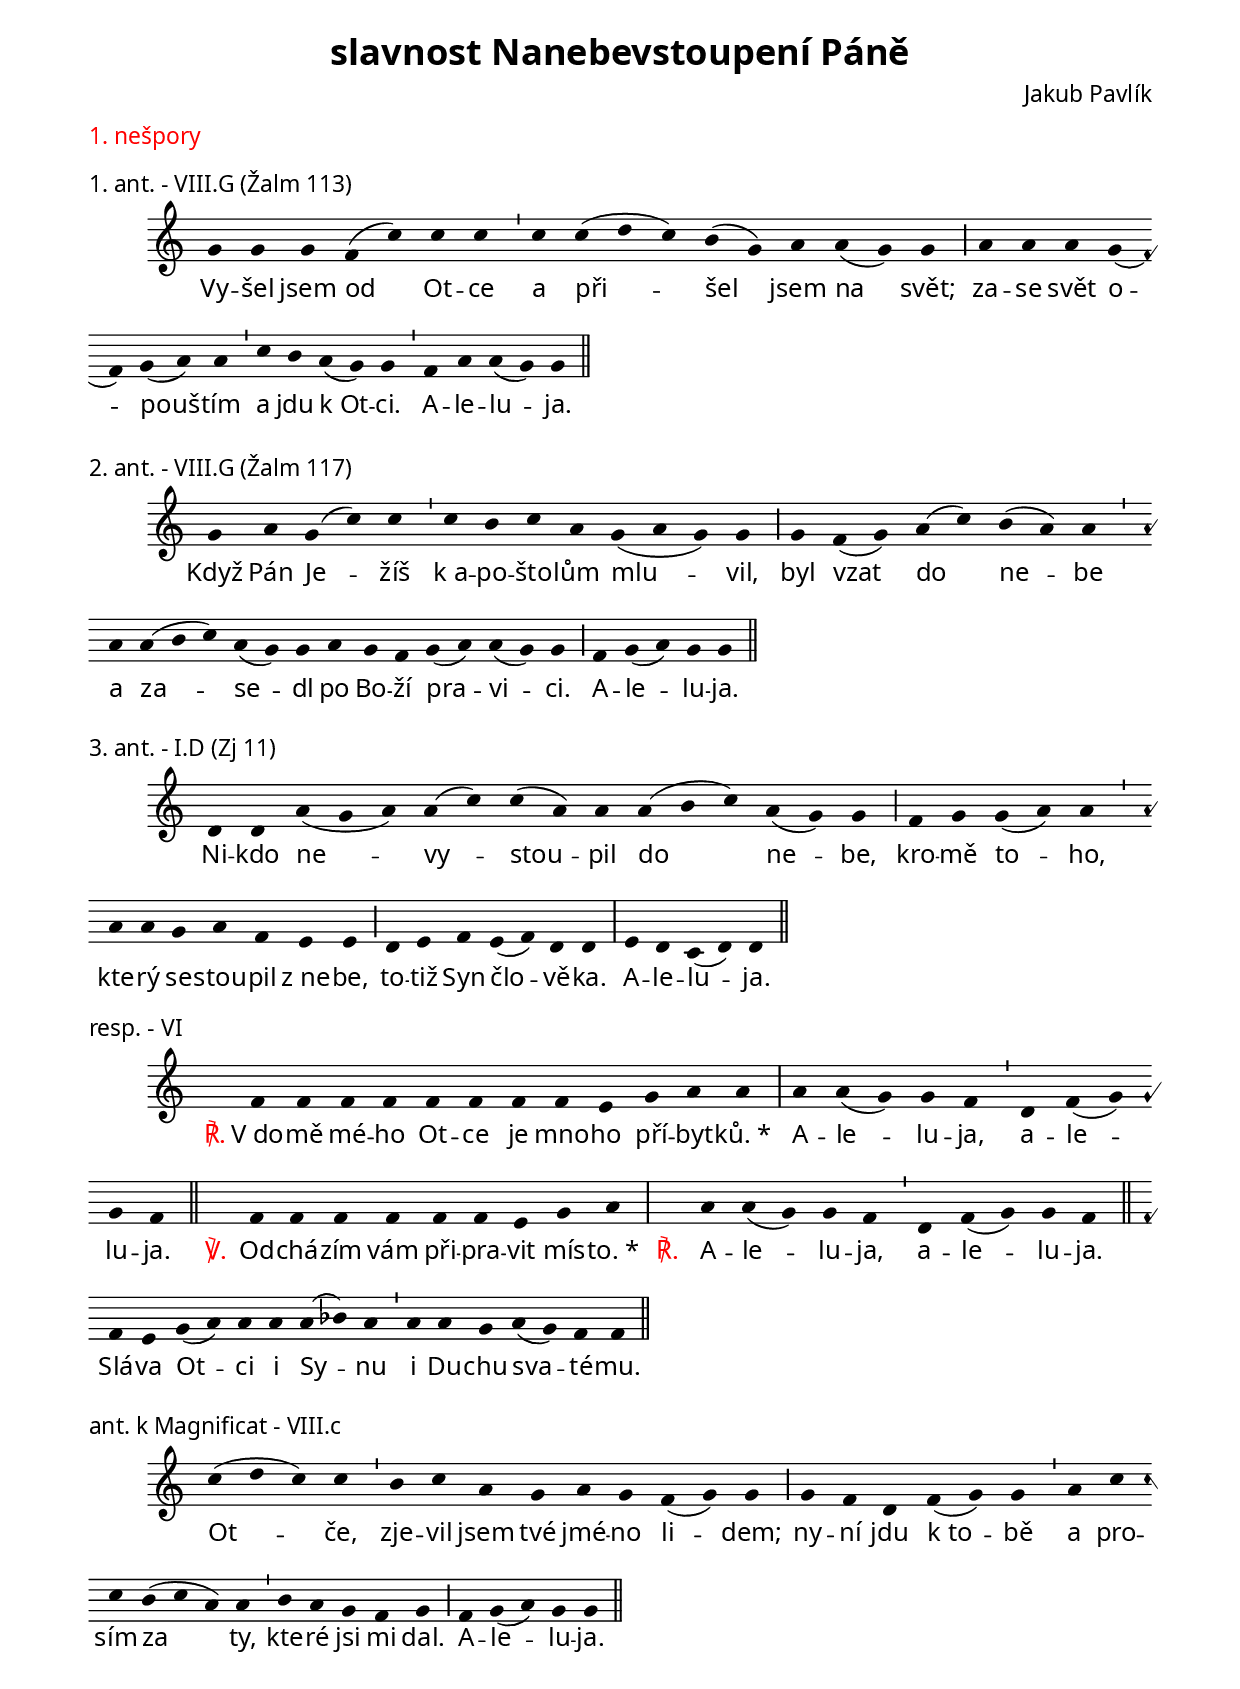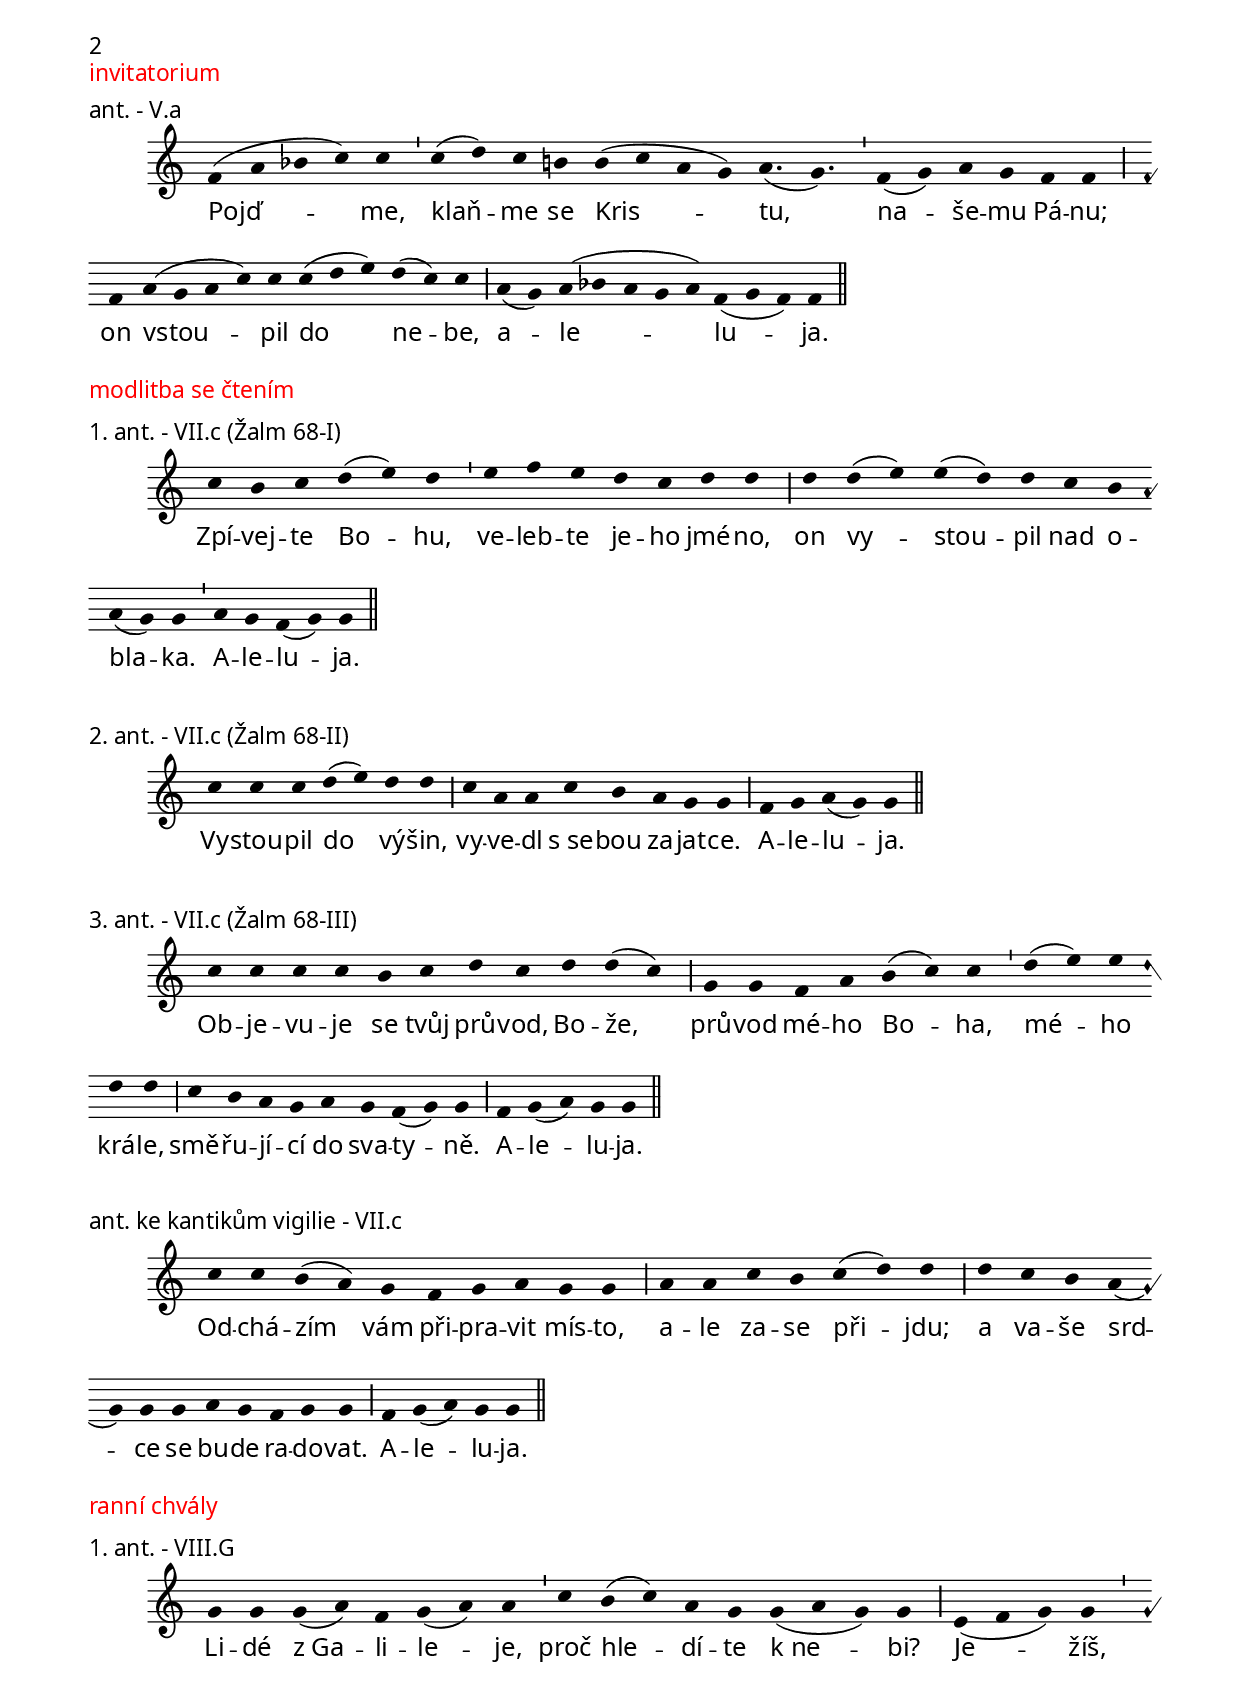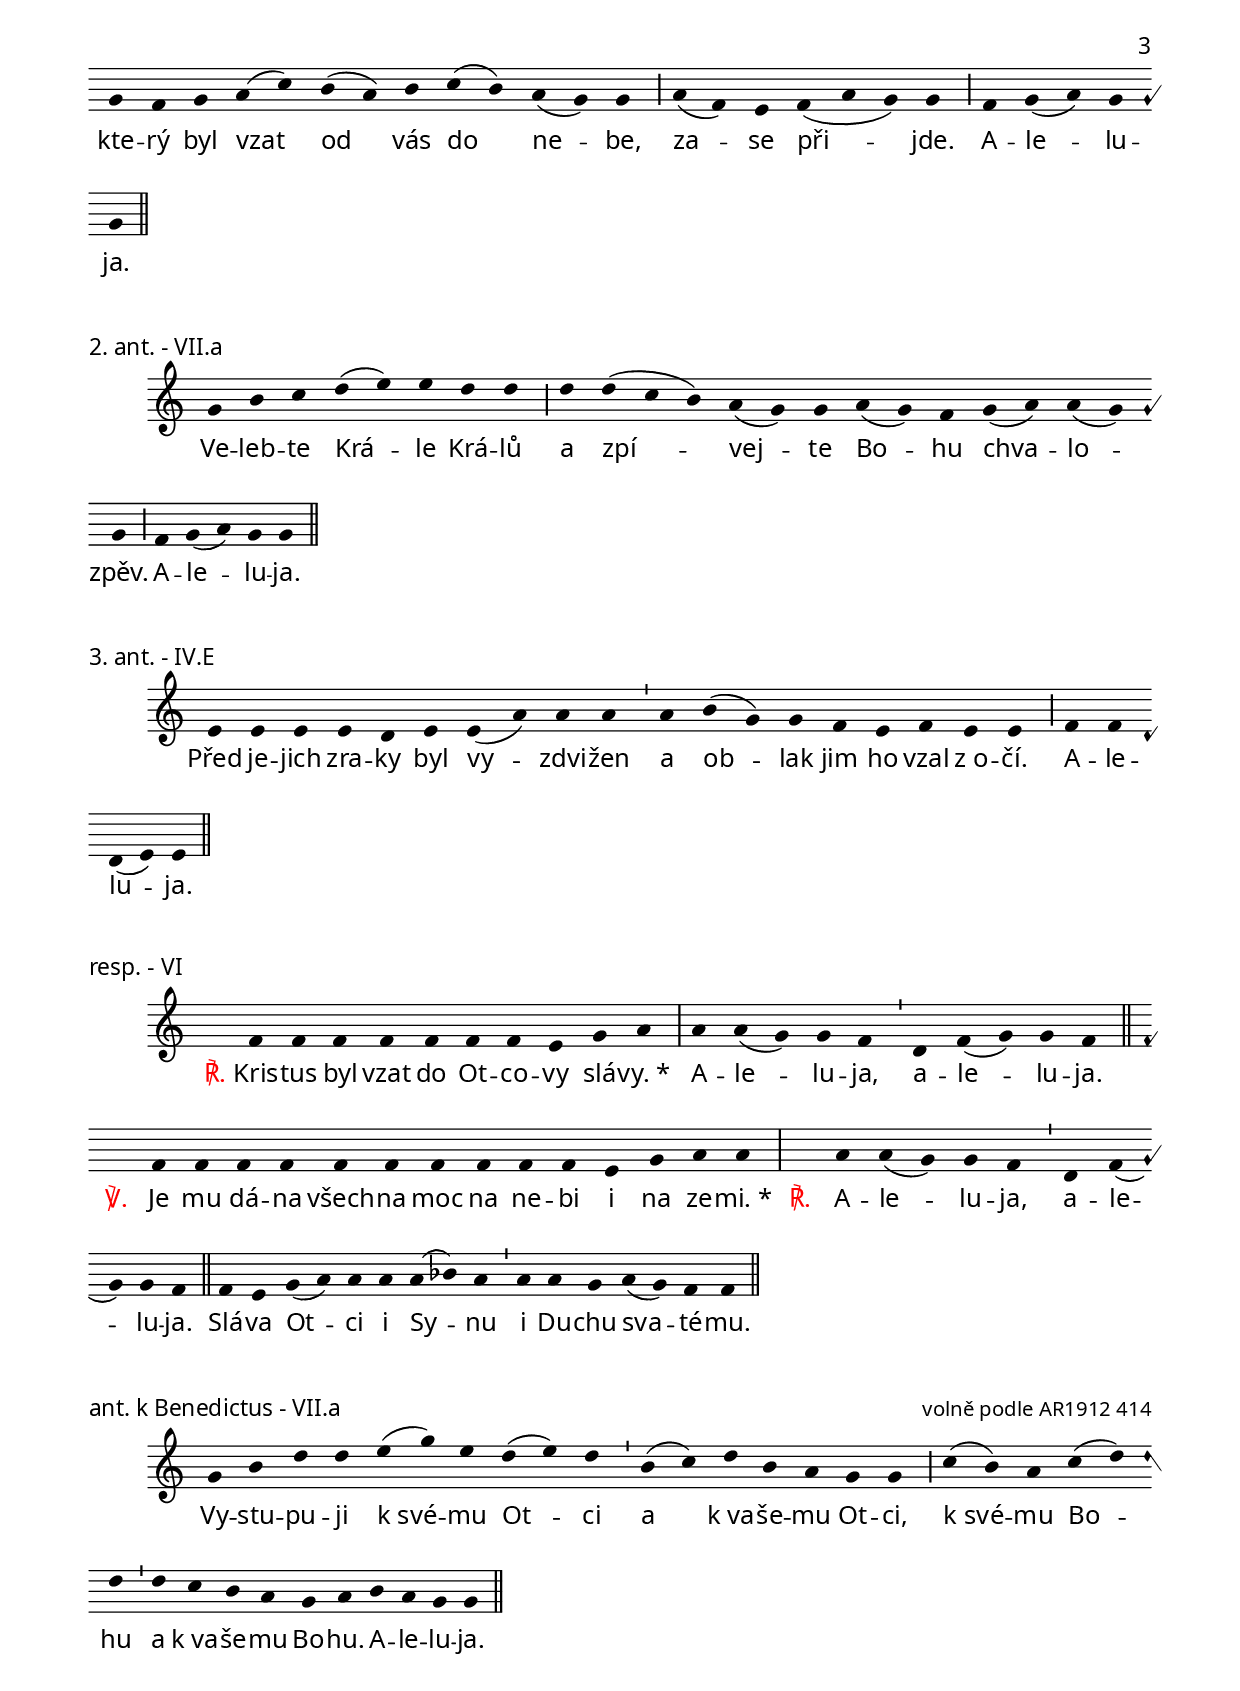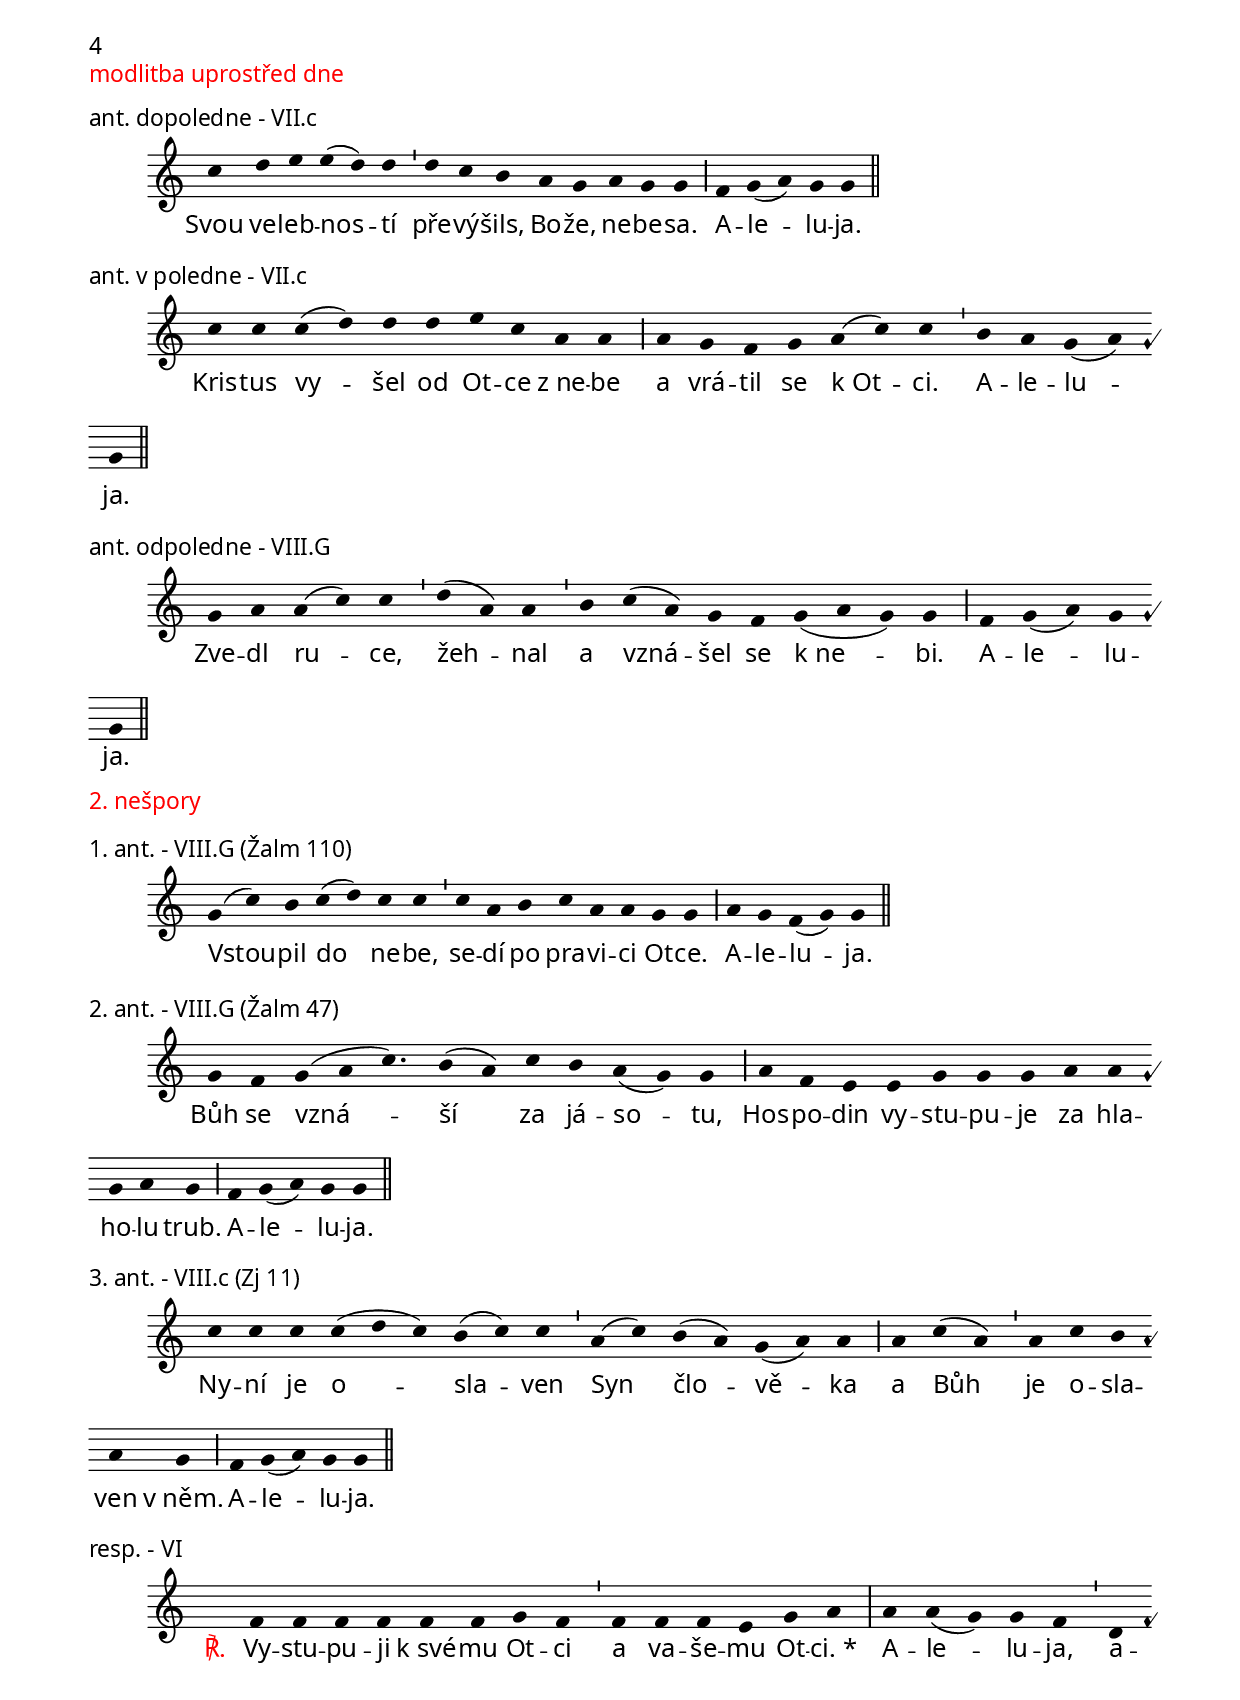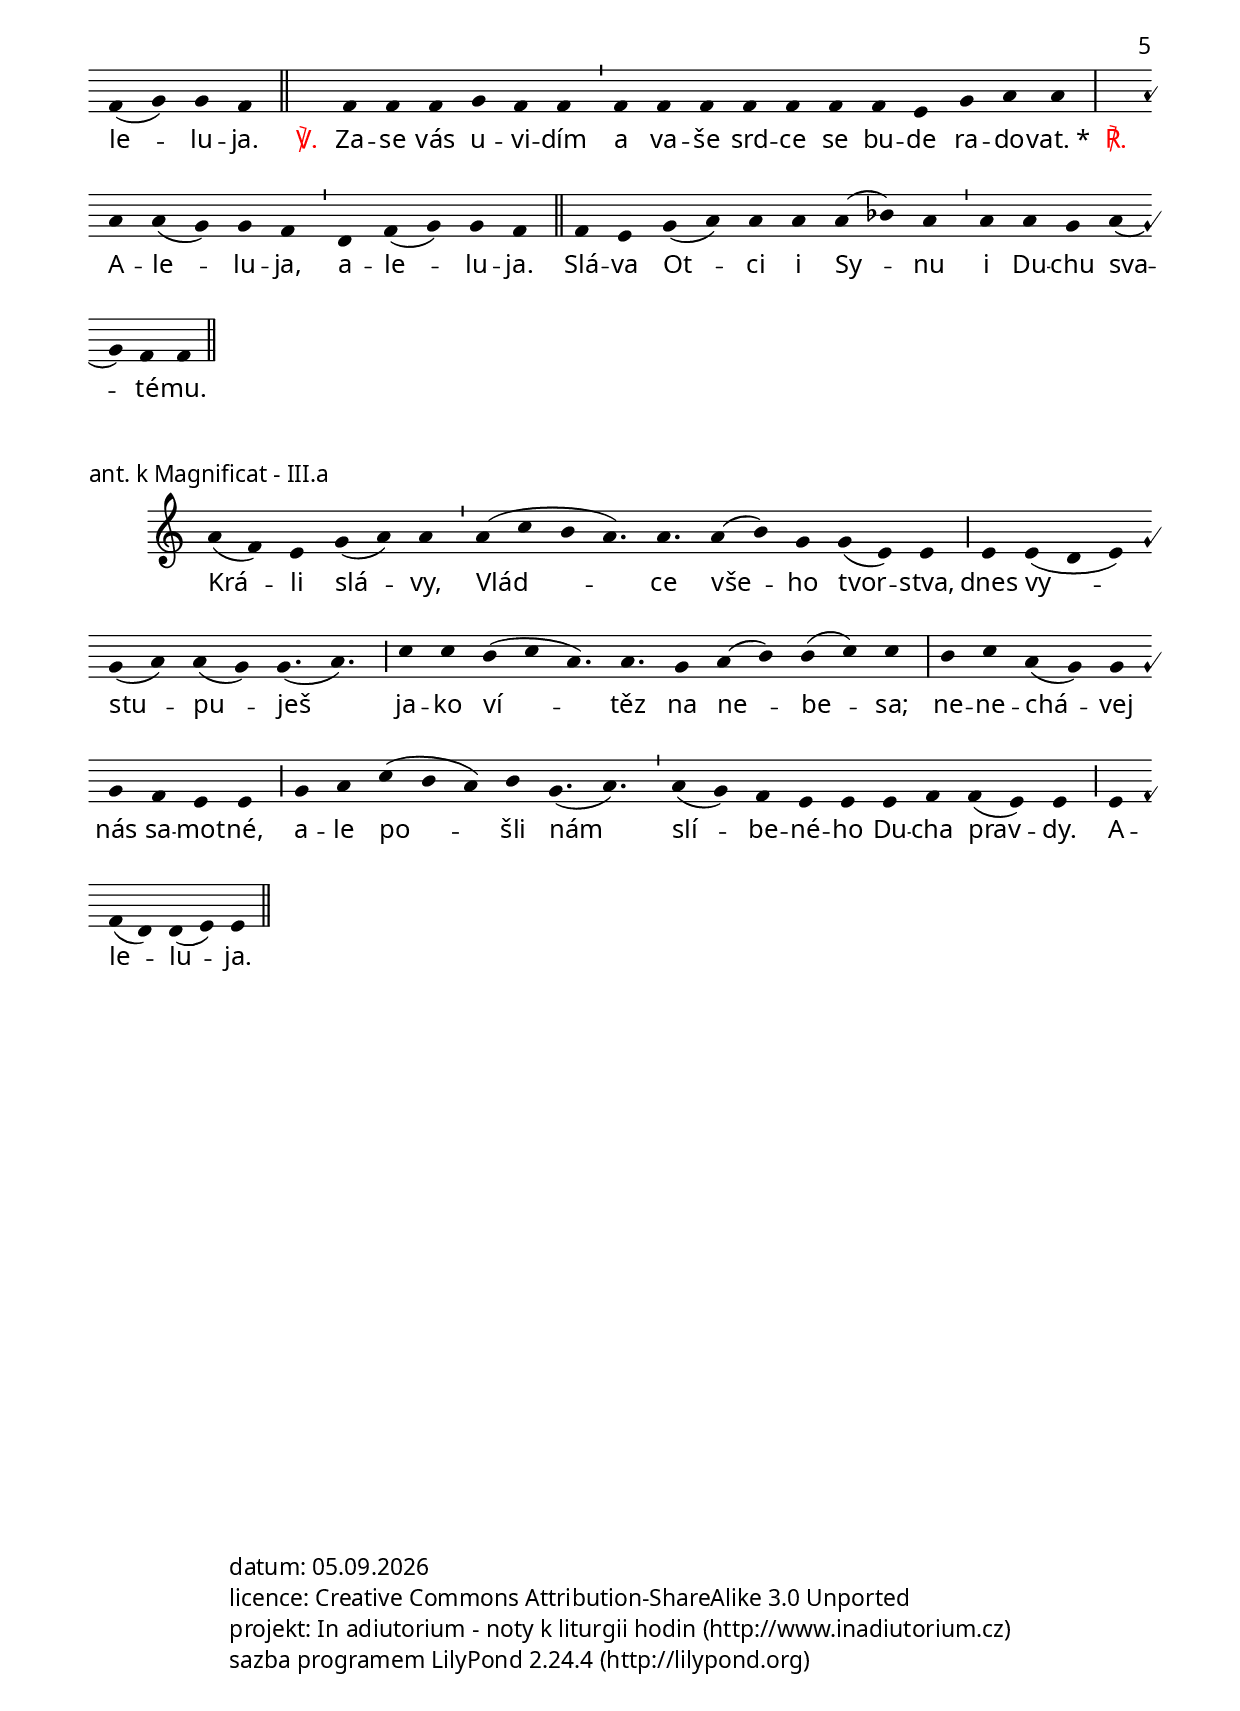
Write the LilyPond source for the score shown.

\version "2.14.2"

\header {
  title = "slavnost Nanebevstoupení Páně"
  composer = "Jakub Pavlík"
}

\include "spolecne.ly"
\include "dilyresponsorii.ly"

\markup {\nadpisHodinka {"1. nešpory"}}

\score {
  \relative c'' {
    \choralniRezim
    g4 g g f( c') c c \barMin
    c c( d c) b( g) a a( g) g \barMaior
    a a a g( f) g( a) a \barMin
    c b a( g) g \barMin
    f a a( g) g \barFinalis
  }
  \addlyrics {
    Vy -- šel jsem od Ot -- ce
    a při -- šel jsem na svět;
    za -- se svět o -- pouš -- tím a jdu k_Ot -- ci.
    A -- le -- lu -- ja.
  }
  \header {
    quid = "1. ant."
    modus = "VIII"
    differentia = "G"
    psalmus = "Žalm 113"
    id = "1ne-a1"
    piece = \markup {\sestavTitulek}
  }
}

\score {
  \relative c'' {
    \choralniRezim
    g4 a g( c) c \barMin
    c b c a g( a g) g \barMaior
    g f( g) a( c) b( a) a \barMin
    a a( b c) a( g) g a g f g( a) a( g) g \barMaior
    f g( a) g g \barFinalis
  }
  \addlyrics {
    Když Pán Je -- žíš
    k_a -- po -- što -- lům mlu -- vil,
    byl vzat do ne -- be
    a za -- se -- dl po Bo -- ží pra -- vi -- ci.
    A -- le -- lu -- ja.
  }
  \header {
    quid = "2. ant."
    modus = "VIII"
    differentia = "G"
    psalmus = "Žalm 117"
    id = "1ne-a2"
    piece = \markup {\sestavTitulek}
  }
}

\score {
  \relative c' {
    \choralniRezim
    d4 d a'( g a) a( c) c( a) a a( b c) a( g) g \barMaior
    f g g( a) a \barMin a a g a f e e \barMaior
    d e f e( f) d d \barMax
    e d c( d) d \barFinalis
  }
  \addlyrics {
    Ni -- kdo ne -- vy -- stou -- pil do ne -- be,
    kro -- mě to -- ho, kte -- rý se -- stou -- pil z_ne -- be,
    to -- tiž Syn člo -- vě -- ka.
    A -- le -- lu -- ja.
  }
  \header {
    quid = "3. ant."
    modus = "I"
    differentia = "D"
    psalmus = "Zj 11"
    id = "1ne-a3"
    piece = \markup {\sestavTitulek}
  }
}

\score {
  \relative c' {
    \choralniRezim

    % R
    \neviditelna f
    f4 f f f f f f f e g a a \barMax
    \respVIalelujaResponsum \barFinalis
    % V
    \neviditelna f
    f f f f f f e g a \barMax
    % R
    \neviditelna a
    \respVIalelujaResponsum \barFinalis
    % Slava
    \respVIalelujaDoxologie \barFinalis
  }
  \addlyrics {
    \Response V_do -- mě mé -- ho Ot -- ce je mno -- ho pří -- byt -- ků._*
    \textRespAleluja
    \Verse Od -- chá -- zím vám při -- pra -- vit mís -- to._*
    \Response \textRespAleluja
    \textRespDoxologie
  }
  \header {
    quid = "resp."
    modus = "VI"
    id = "1ne-resp"
    piece = \markup {\sestavTitulekResp}
  }
}

\score {
  \relative c'' {
    \choralniRezim
    c4( d c) c \barMin
    b c a g a g f( g) g \barMaior
    g f d f( g) g \barMin
    a c c b( c a) a \barMin
    b a g f g \barMaior
    f g( a) g g \barFinalis
  }
  \addlyrics {
    Ot -- če,
    zje -- vil jsem tvé jmé -- no li -- dem;
    ny -- ní jdu k_to -- bě
    a pro -- sím za ty,
    kte -- ré jsi mi dal.
    A -- le -- lu -- ja.
  }
  \header {
    quid = "ant. k Magnificat"
    modus = "VIII"
    differentia = "c"
    psalmus = ""
    id = "1ne-amag"
    piece = \markup {\sestavTitulekBezZalmu}
  }
}

\pageBreak % ZLOM

\markup {\nadpisHodinka {"invitatorium"}}

\score {
  \relative c' {
    \choralniRezim
    f4( a bes c) c \barMin
    c( d) c b! b( c a g) a4.( g) \barMin f4( g) a g f f \barMaior
    f4 a( g a c) c c( d e) d( c) c \barMaior
    a( g) a( bes a g a) f( g f) f \barFinalis
  }
  \addlyrics {
    Pojď -- me,
    klaň -- me se Kris -- tu, na -- še -- mu Pá -- nu;
    on vstou -- pil do ne -- be,
    a -- le -- lu -- ja.
  }
  \header {
    quid = "ant."
    modus = "V"
    differentia = "a"
    psalmus = ""
    id = "invit"
    piece = \markup {\sestavTitulekBezZalmu}
  }
}

\markup {\nadpisHodinka {"modlitba se čtením"}}

\score {
  \relative c'' {
    \choralniRezim
    c4 b c d( e) d \barMin
    e f e d c d d \barMaior
    d d( e) e( d) d c b a( g) g \barMin
    a g f( g) g \barFinalis
  }
  \addlyrics {
    Zpí -- vej -- te Bo -- hu,
    ve -- leb -- te je -- ho jmé -- no,
    on vy -- stou -- pil nad o -- bla -- ka.
    A -- le -- lu -- ja.
  }
  \header {
    quid = "1. ant."
    modus = "VII"
    differentia = "c"
    psalmus = "Žalm 68-I"
    id = "mc-a1"
    piece = \markup {\sestavTitulek}
  }
}

\score {
  \relative c'' {
    \choralniRezim
    c4 c c d( e) d d \barMaior
    c a a c b a g g \barMaior
    f g a( g) g \barFinalis
  }
  \addlyrics {
    Vy -- stou -- pil do vý -- šin,
    vy -- ve -- dl s_se -- bou za -- jat -- ce.
    A -- le -- lu -- ja.
  }
  \header {
    quid = "2. ant."
    modus = "VII"
    differentia = "c"
    psalmus = "Žalm 68-II"
    id = "mc-a2"
    piece = \markup {\sestavTitulek}
  }
}

\score {
  \relative c'' {
    \choralniRezim
    c4 c c c b c d c d d( c) \barMaior
    g g f a b( c) c \barMin d( e) e d d \barMaior
    c b a g a g f( g) g \barMaior
    f g( a) g g \barFinalis
  }
  \addlyrics {
    Ob -- je -- vu -- je se tvůj prů -- vod, Bo -- že,
    prů -- vod mé -- ho Bo -- ha, mé -- ho krá -- le,
    smě -- řu -- jí -- cí do sva -- ty -- ně.
    A -- le -- lu -- ja.
  }
  \header {
    quid = "3. ant."
    modus = "VII"
    differentia = "c"
    psalmus = "Žalm 68-III"
    id = "mc-a3"
    piece = \markup {\sestavTitulek}
  }
}

\score {
  \relative c'' {
    \choralniRezim
    c4 c b( a) g f g a g g \barMaior
    a a c b c( d) d \barMaior
    d c b a( g) g g a g f g g \barMaior
    f g( a) g g \barFinalis
  }
  \addlyrics {
    Od -- chá -- zím vám při -- pra -- vit mís -- to,
    a -- le za -- se při -- jdu;
    a va -- še srd -- ce se bu -- de ra -- do -- vat.
    A -- le -- lu -- ja.
  }
  \header {
    quid = "ant. ke kantikům vigilie"
    modus = "VII"
    differentia = "c"
    psalmus = ""
    fial = "antifony/velikonoce_tyden4.ly#pa-aben?zacatek=10"
    id = "mc-avig"
    piece = \markup {\sestavTitulekBezZalmu}
  }
}

\markup {\nadpisHodinka {"ranní chvály"}}

\score {
  \relative c'' {
    \choralniRezim
    g4 g g( a) f g( a) a \barMin
    c b( c) a g g( a g) g \barMaior
    e( f g) g \barMin
    g f g a( c) b( a) b c( b) a( g) g \barMaior
    a( f) e f( a g) g \barMaior
    f g( a) g g \barFinalis
  }
  \addlyrics {
    Li -- dé z_Ga -- li -- le -- je,
    proč hle -- dí -- te k_ne -- bi?
    Je -- žíš,
    kte -- rý byl vzat od vás do ne -- be,
    za -- se při -- jde.
    A -- le -- lu -- ja.
  }
  \header {
    quid = "1. ant."
    modus = "VIII"
    differentia = "G"
    psalmus = ""
    id = "rch-a1"
    piece = \markup {\sestavTitulekBezZalmu}
  }
}

\score {
  \relative c'' {
    \choralniRezim
    g4 b c d( e) e d d \barMaior
    d d( c b) a( g) g a( g) f g( a) a( g) g \barMaior
    f g( a) g g \barFinalis
  }
  \addlyrics {
    Ve -- leb -- te Krá -- le Krá -- lů
    a zpí -- vej -- te Bo -- hu chva -- lo -- zpěv.
    A -- le -- lu -- ja.
  }
  \header {
    quid = "2. ant."
    modus = "VII"
    differentia = "a"
    psalmus = ""
    id = "rch-a2"
    piece = \markup {\sestavTitulekBezZalmu}
  }
}

\score {
  \relative c' {
    \choralniRezim
    e4 e e e d e e( a) a a \barMin
    a b( g) g f e f e e \barMaior
    f f d( e) e \barFinalis
  }
  \addlyrics {
    Před je -- jich zra -- ky byl vy -- zdvi -- žen
    a ob -- lak jim ho vzal z_o -- čí.
    A -- le -- lu -- ja.
  }
  \header {
    quid = "3. ant."
    modus = "IV"
    differentia = "E"
    psalmus = ""
    id = "rch-a3"
    piece = \markup {\sestavTitulekBezZalmu}
  }
}

\score {
  \relative c' {
    \choralniRezim

    % R
    \neviditelna f
    f4 f f f f f f e g a \barMax
    \respVIalelujaResponsum \barFinalis
    % V
    \neviditelna f
    f f f f f f f f f f e g a a \barMax
    % R
    \neviditelna a
    \respVIalelujaResponsum \barFinalis
    % Slava
    \respVIalelujaDoxologie \barFinalis
  }
  \addlyrics {
    \Response Kris -- tus byl vzat do Ot -- co -- vy slá -- vy._* \textRespAleluja
    \Verse Je mu dá -- na všech -- na moc na ne -- bi i na ze -- mi._*
    \Response \textRespAleluja
    \textRespDoxologie
  }
  \header {
    quid = "resp."
    modus = "VI"
    id = "rch-resp"
    piece = \markup {\sestavTitulekResp}
  }
}


\score {
  \relative c'' {
    \choralniRezim
    g4 b d d e( g) e d( e) d \barMin
    b( c) d b a g g \barMaior
    c( b) a c( d) d \barMin
    d c b a g a
    b a g g \barFinalis
  }
  \addlyrics {
    Vy -- stu -- pu -- ji k_své -- mu Ot -- ci
    a k_va -- še -- mu Ot -- ci,
    k_své -- mu Bo -- hu
    a k_va -- še -- mu Bo -- hu.
    A -- le -- lu -- ja.
  }
  \header {
    fons_externus = "volně podle AR1912 414"
    quid = "ant. k Benedictus"
    modus = "VII"
    differentia = "a"
    psalmus = ""
    id = "rch-aben"
    piece = \markup {\sestavTitulekBezZalmu}
  }
}

\pageBreak % ZLOM

\markup {\nadpisHodinka {"modlitba uprostřed dne"}}

\score {
  \relative c'' {
    \choralniRezim
    c4 d e e( d) d \barMin
    d c b a g a g g \barMaior
    f g( a) g g \barFinalis
  }
  \addlyrics {
    Svou ve -- leb -- nos -- tí
    pře -- vý -- šils, Bo -- že, ne -- be -- sa.
    A -- le -- lu -- ja.
  }
  \header {
    quid = "ant. dopoledne"
    modus = "VII"
    differentia = "c"
    psalmus = ""
    id = "tercie"
    piece = \markup {\sestavTitulekBezZalmu}
  }
}

\score {
  \relative c'' {
    \choralniRezim
    c4 c c( d) d d e c a a \barMaior
    a g f g a( c) c \barMin
    b a g( a) g \barFinalis
  }
  \addlyrics {
    Kris -- tus vy -- šel od Ot -- ce z_ne -- be
    a vrá -- til se k_Ot -- ci.
    A -- le -- lu -- ja.
  }
  \header {
    quid = "ant. v poledne"
    modus = "VII"
    differentia = "c"
    psalmus = ""
    id = "sexta"
    piece = \markup {\sestavTitulekBezZalmu}
  }
}

\score {
  \relative c'' {
    \choralniRezim
    g4 a a( c) c \barMin
    d( a) a \barMin
    b c( a) g f g( a g) g \barMaior
    f g( a) g4 g \barFinalis
  }
  \addlyrics {
    Zve -- dl ru -- ce,
    žeh -- nal
    a vzná -- šel se k_ne -- bi.
    A -- le -- lu -- ja.
  }
  \header {
    quid = "ant. odpoledne"
    modus = "VIII"
    differentia = "G"
    psalmus = ""
    id = "nona"
    piece = \markup {\sestavTitulekBezZalmu}
  }
}

\markup {\nadpisHodinka {"2. nešpory"}}

\score {
  \relative c'' {
    \choralniRezim
    g4( c) b c( d) c c \barMin
    c a b c a a g g \barMaior
    a g f( g) g \barFinalis
  }
  \addlyrics {
    Vstou -- pil do ne -- be,
    se -- dí po pra -- vi -- ci Ot -- ce.
    A -- le -- lu -- ja.
  }
  \header {
    quid = "1. ant."
    modus = "VIII"
    differentia = "G"
    psalmus = "Žalm 110"
    id = "2ne-a1"
    piece = \markup {\sestavTitulek}
  }
}

\score {
  \relative c'' {
    \choralniRezim
    g4 f g( a c4.) b4( a) c b a( g) g \barMaior
    a f e e g g g a a g a g \barMaior
    f g( a) g g \barFinalis
  }
  \addlyrics {
    Bůh se vzná -- ší za já -- so -- tu,
    Hos -- po -- din vy -- stu -- pu -- je za hla -- ho -- lu trub.
    A -- le -- lu -- ja.
  }
  \header {
    quid = "2. ant."
    modus = "VIII"
    differentia = "G"
    psalmus = "Žalm 47"
    id = "2ne-a2"
    piece = \markup {\sestavTitulek}
  }
}

\score {
  \relative c'' {
    \choralniRezim
    c4 c c c( d c) b( c) c \barMin
    a( c) b( a) g( a) a \barMaior
    a c( a) \barMin
    a c b a g \barMaior
    f g( a) g g \barFinalis
  }
  \addlyrics {
    Ny -- ní je o -- sla -- ven
    Syn člo -- vě -- ka
    a Bůh
    je o -- sla -- ven v_něm.
    A -- le -- lu -- ja.
  }
  \header {
    quid = "3. ant."
    modus = "VIII"
    differentia = "c"
    psalmus = "Zj 11"
    id = "2ne-a3"
    piece = \markup {\sestavTitulek}
  }
}

\score {
  \relative c' {
    \choralniRezim

    % R
    \neviditelna f
    f4 f f f f f g f \barMin f f f e g a \barMax
    \respVIalelujaResponsum \barFinalis
    % V
    \neviditelna f
    f f f g f f \barMin f f f f f f f e g a a \barMax
    % R
    \neviditelna a
    \respVIalelujaResponsum \barFinalis
    % Slava
    \respVIalelujaDoxologie \barFinalis
  }
  \addlyrics {
    \Response Vy -- stu -- pu -- ji k_své -- mu Ot -- ci a va -- še -- mu Ot -- ci._* \textRespAleluja
    \Verse Za -- se vás u -- vi -- dím a va -- še srd -- ce se bu -- de ra -- do -- vat._*
    \Response \textRespAleluja
    \textRespDoxologie
  }
  \header {
    quid = "resp."
    modus = "VI"
    id = "2ne-resp"
    piece = \markup {\sestavTitulekResp}
  }
}

\score {
  \relative c'' {
    \choralniRezim
    a4( f) e g( a) a \barMin
    a( c b a4.) a a4( b) g g( e) e \barMaior
    e e( d e) g( a) a( g) g4.( a) \barMaior
    c4 c b( c a4.) a g4 a( b) b( c) c \barMax

    b c a( g) g g f e e \barMaior
    g a c( b a) b g4.( a) \barMin
    a4( g) f e e e f f( e) e \barMaior
    e f( d) d( e) e \barFinalis
  }
  \addlyrics {
    Krá -- li slá -- vy,
    Vlád -- ce vše -- ho tvor -- stva,
    dnes vy -- stu -- pu -- ješ
    ja -- ko ví -- těz na ne -- be -- sa;

    ne -- ne -- chá -- vej nás sa -- mot -- né,
    a -- le po -- šli nám slí -- be -- né -- ho Du -- cha prav -- dy.
    A -- le -- lu -- ja.
  }
  \header {
    quid = "ant. k Magnificat"
    modus = "III"
    differentia = "a"
    psalmus = ""
    placet = "přijde mi povedená, ale bude vhodné vyzkoušet i adaptaci nápěvu latinské předlohy"
    id = "2ne-amag"
    piece = \markup {\sestavTitulekBezZalmu}
  }
}